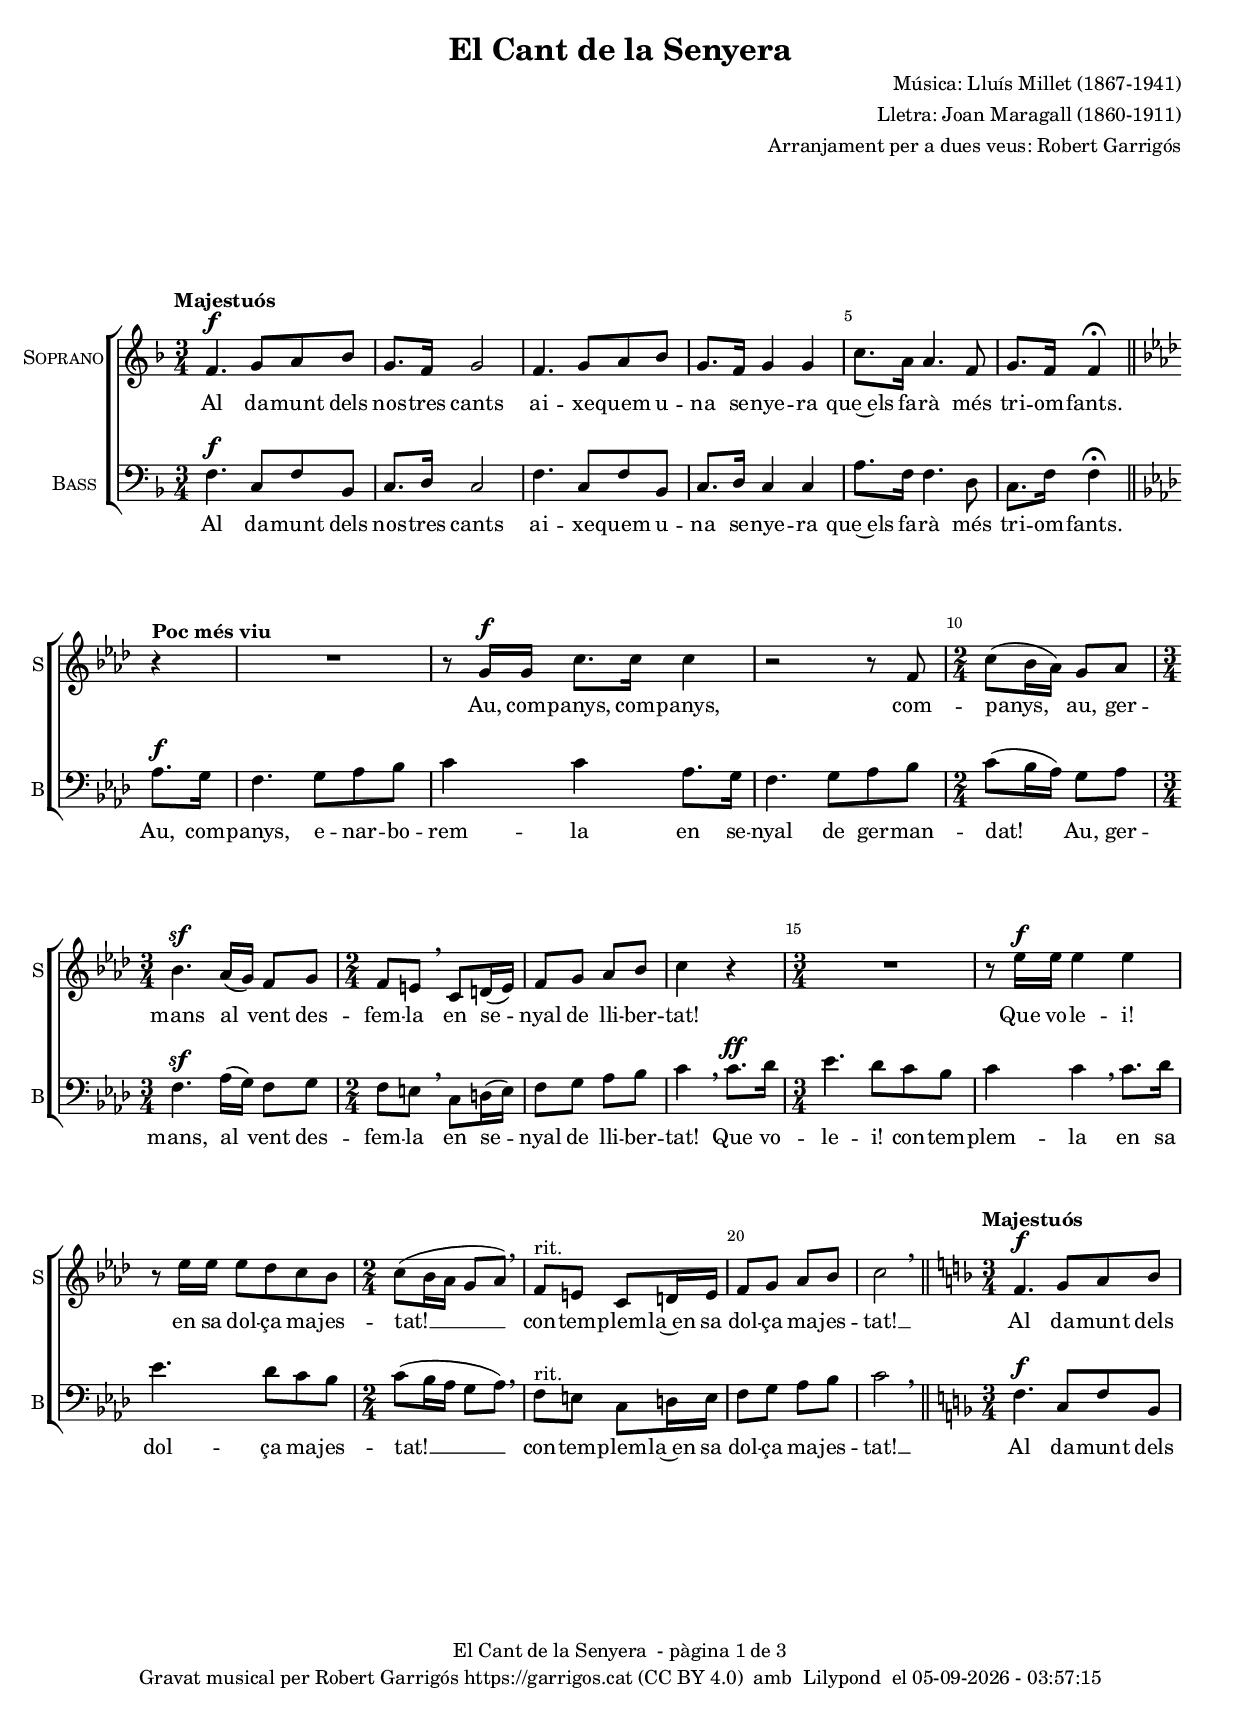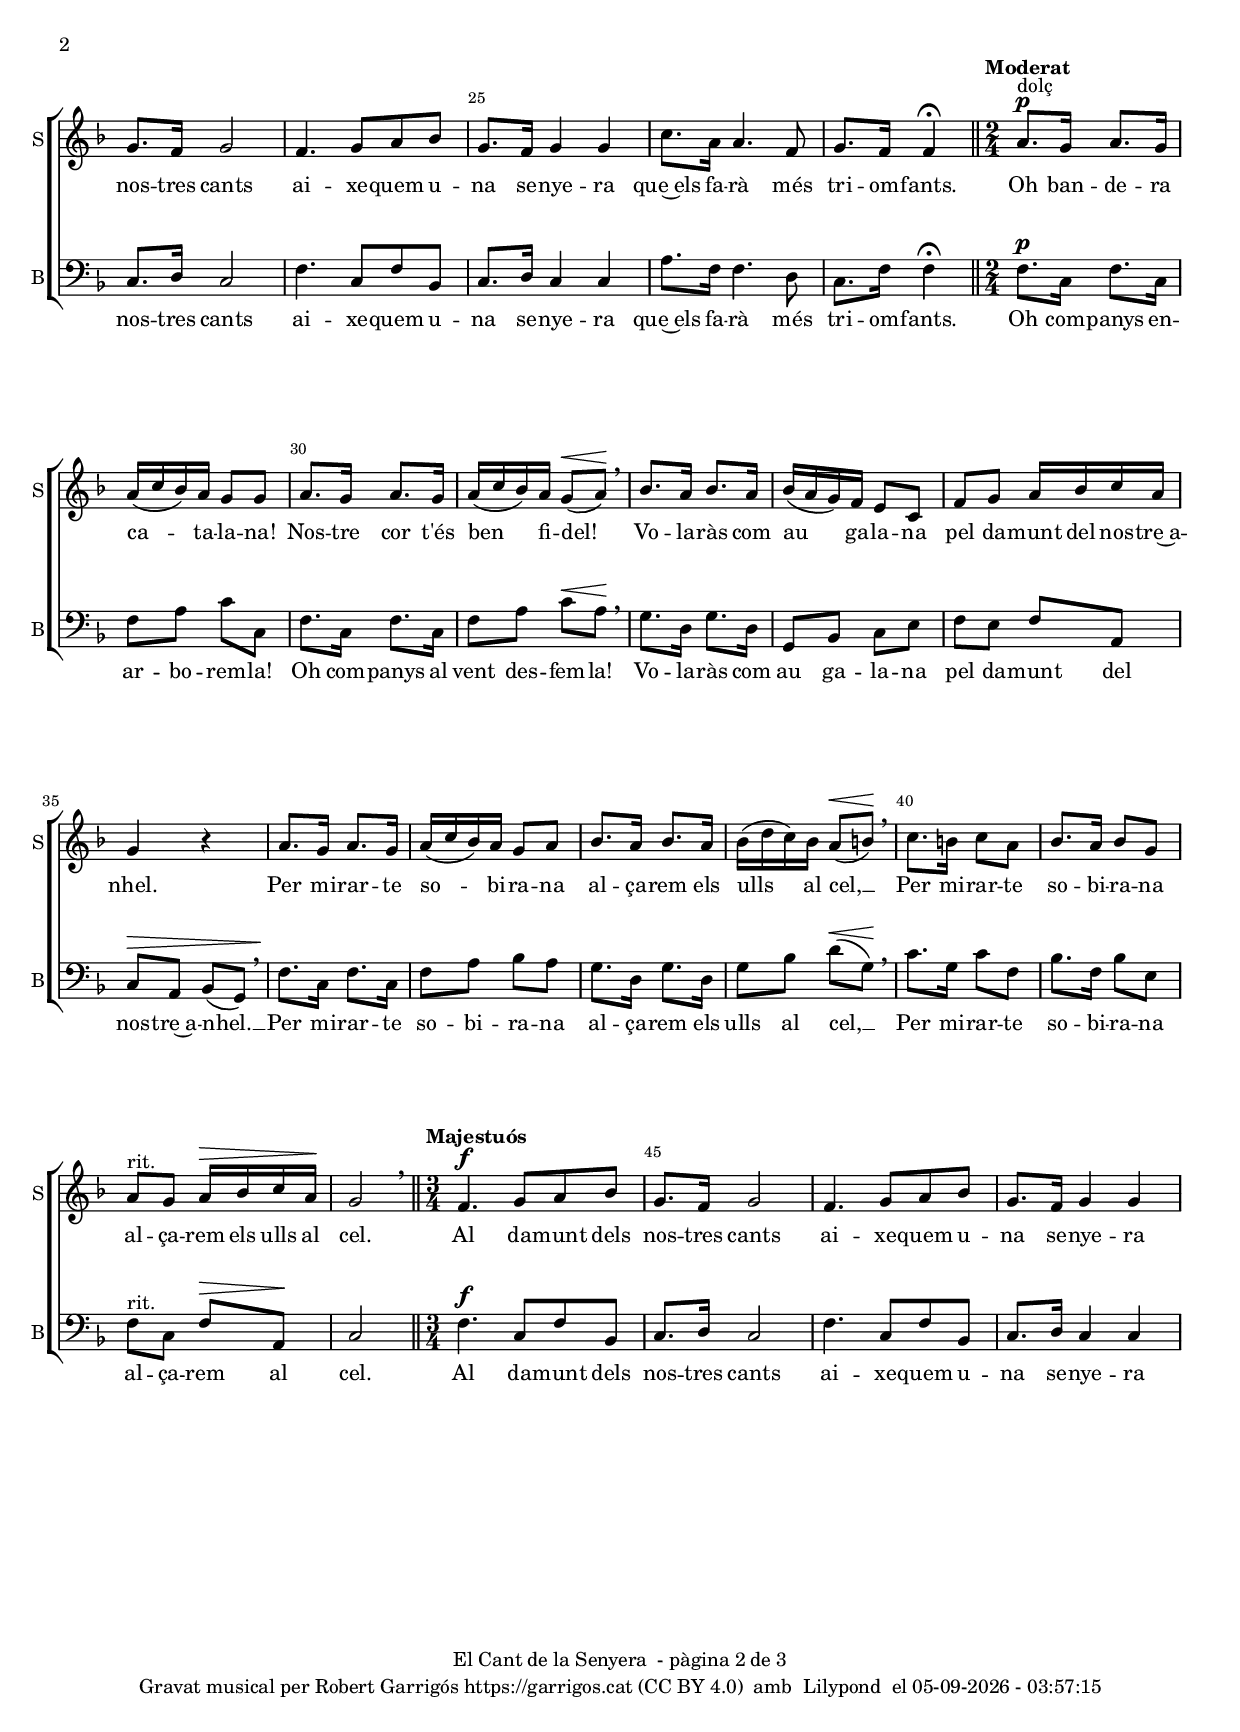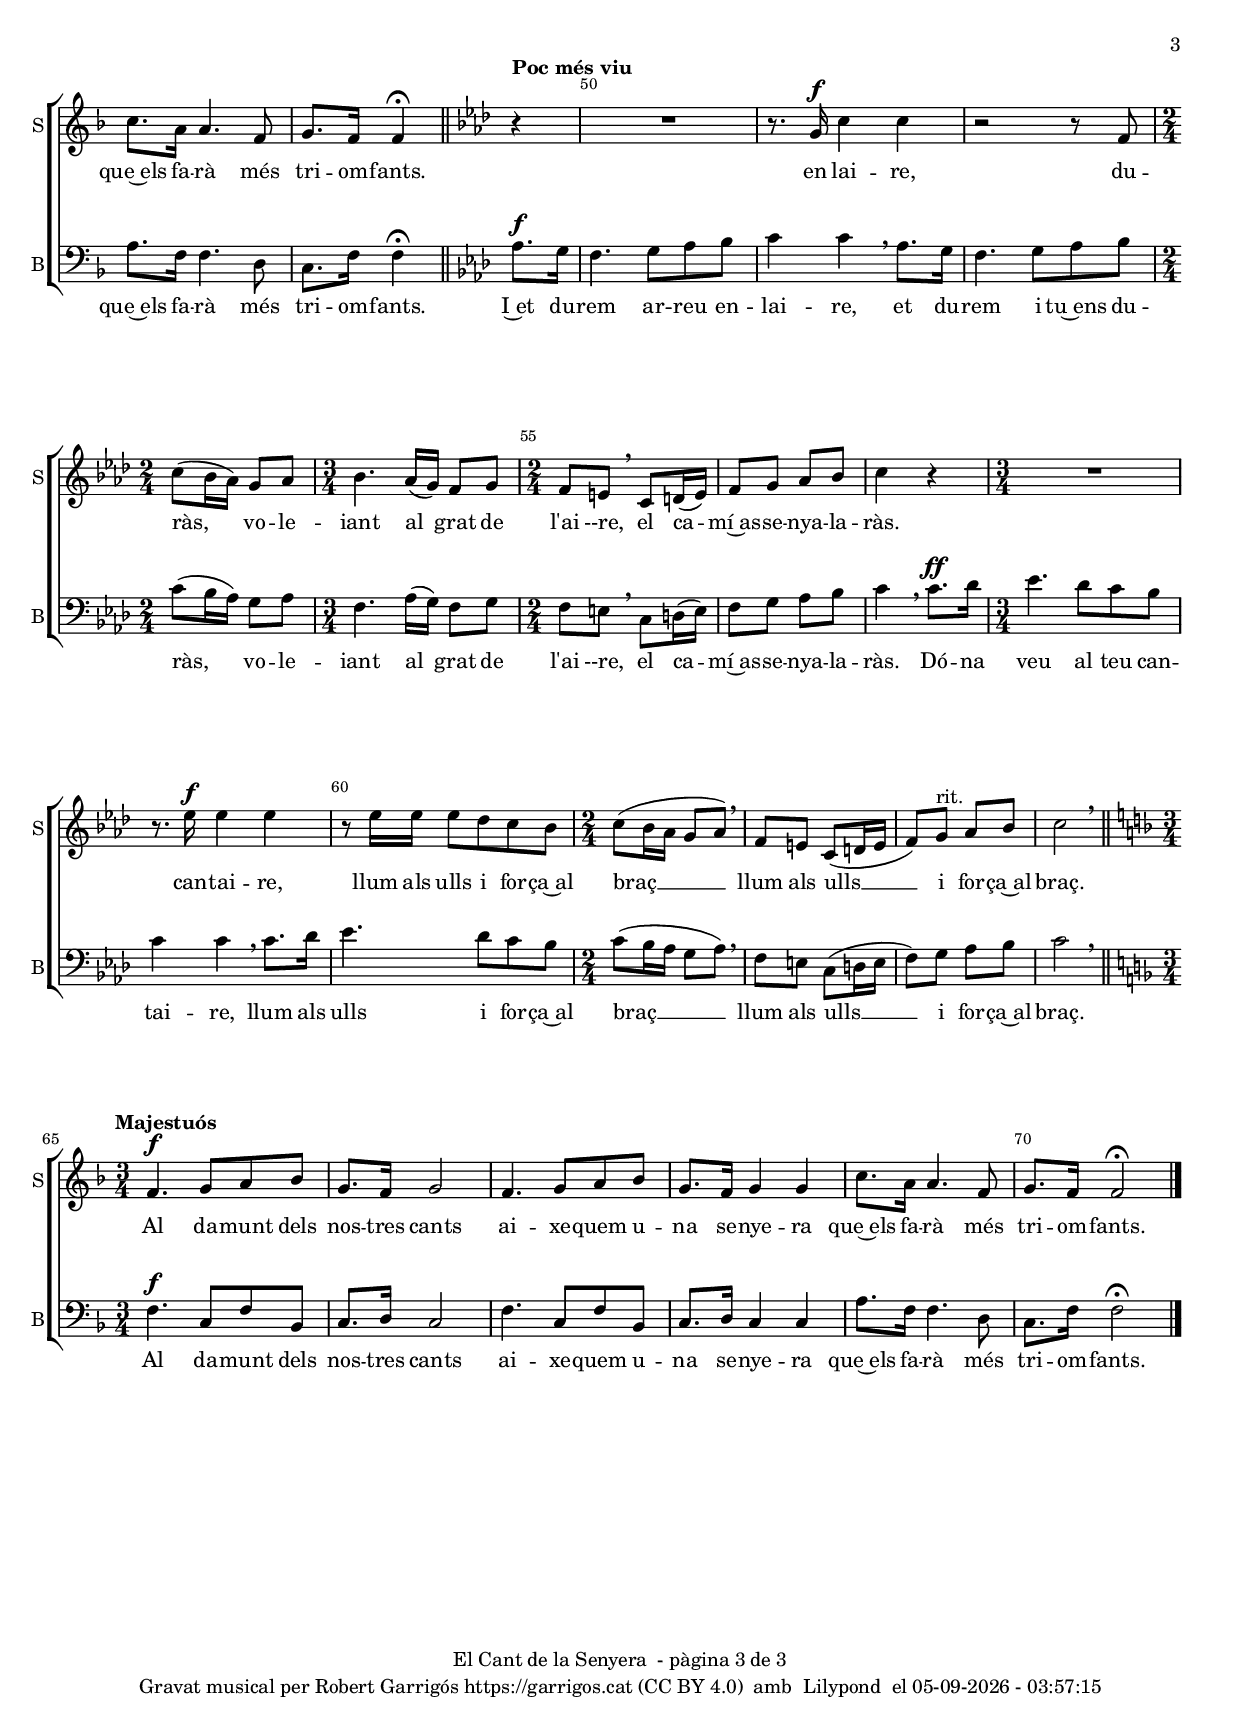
\version "2.24.3"
\language "english"

#(set-global-staff-size 17)
data = #(strftime "%d-%m-%Y - %H:%M:%S" (localtime (current-time)))

\paper {
  set-paper-size = "a4"
  top-margin = 10
  indent = 10
  max-systems-per-page = 4
  system-system-spacing.basic-distance = 8
  system-system-spacing.score-markup-spacing = 10
  % system-system-spacing.minium-distance = 8
  % system-system-spacing.padding = 2
  system-system-spacing.stretchability = 12
  % annotate-spacing = ##t
  % print-all-headers = ##t
  % print-first-page-number = ##t
  oddFooterMarkup = \markup {
    \center-column {
      \line { \fromproperty #'header:title " - pàgina" \fromproperty #'page:page-number-string "de" \concat {\page-ref #'lastPage "0" "?"} }
      \fill-line { \fromproperty #'header:copyright }
    }
  }
  evenFooterMarkup = \markup {
     \center-column {
      \line { \fromproperty #'header:title " - pàgina" \fromproperty #'page:page-number-string "de" \concat {\page-ref #'lastPage "0" "?"} }
      \fill-line { \fromproperty #'header:copyright }
    }
  }
}

\header {
  title = "El Cant de la Senyera"
  % subtitle = "Lorem ipsum"
  composer = \markup {
    \right-column {
    \line {"Música: Lluís Millet (1867-1941)"}
    \line {"Lletra: Joan Maragall (1860-1911)"}
    \line {"Arranjament per a dues veus: Robert Garrigós"}
    }

  }
  % opus = "(lorem-ipsum)"
  % piece = "Lorem ipsum"
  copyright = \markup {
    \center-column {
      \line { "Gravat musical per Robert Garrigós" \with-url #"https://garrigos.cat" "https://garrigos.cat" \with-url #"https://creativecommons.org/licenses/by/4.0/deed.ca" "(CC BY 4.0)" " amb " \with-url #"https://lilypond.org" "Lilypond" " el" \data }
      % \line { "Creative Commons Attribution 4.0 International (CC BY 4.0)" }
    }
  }
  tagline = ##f
}

global = {
  % \overrideTimeSignatureSettings
  % 4/4        % timeSignatureFraction
  % 1/4        % baseMomentFraction
  % 2,2        % beatStructure
  % #'()       % beamExceptions
  \key f \major
  \time 3/4
  \override Score.BarNumber.break-visibility = #end-of-line-invisible
  % \set Score.currentBarNumber = #3
  \set Score.barNumberVisibility = #(every-nth-bar-number-visible 5)
  \set Score.tempoHideNote = ##t
  \set Score.printKeyCancellation = ##t
}

majestuos  = {
  \tempo "Majestuós"
  \tempo 4 = 60
}

mesviu = {
  \tempo "Poc més viu"
  \tempo 4 = 96
}

moderat = {
  \tempo "Moderat"
  \tempo 4 = 62
}

SopranoMusic = \relative c' {
  \global
  \majestuos
  f4.\f g8 a bf |
  g8. f16 g2 |
  f4. g8 a bf |
  g8.  f16 g4 g |
%5
  c8. a16 a4. f8 |
  g8. f16 f4\fermata \bar "||" \key f \minor r4 \bar "|"
  R2. |
  r8 g16\f g c8. c16 c4 |
  r2 r8 f,8|
%10
  \time 2/4
  c'8 (bf16 af) g8 af |
  \time 3/4
  bf4.\sf af16 (g) f8 g |
  \time 2/4
  f8 e \breathe c8 d16 (e) |
  f8 g af bf |
  c4 r4 |
%15
  \time 3/4 R2. |
  r8 ef16\f ef ef4 ef4 |
  r8 ef16 ef ef8 df c bf |
  \time 2/4
  c8 (bf16 af g8 af)\breathe |
  f8^"rit."
  \tempo 4 = 95 e
  \tempo 4 = 94 c8
  \tempo 4 = 93 d16
  \tempo 4 = 92 e |
%20
  \tempo 4 = 90 f8
  \tempo 4 = 88 g
  \tempo 4 = 82 af
  \tempo 4 = 78 bf |
  \tempo 4 = 65 c2 \breathe \bar "||"

  \key f \major
  \time 3/4 \majestuos
  f,4.\f g8 a bf |
  g8. f16 g2 |
  f4. g8 a bf |
%25
  g8.  f16 g4 g |
  c8. a16 a4. f8 |
  g8. f16 f4\fermata \bar "||"
  \time 2/4 \moderat ^\markup dolç
  a8.\p g16 a8. g16 |
  a16 (c bf) a g8 g |
%30
  a8. g16 a8. g16 |
  a16 (c bf) a g8\< (a)\! \breathe |
  bf8. a16 bf8. a16 |
  bf16 (a g) f e8 c8 |
  f g a16 bf c a |
%35
  g4 r4 |
  a8. g16 a8. g16 |
  a16 (c bf) a g8 a |
  bf8. a16 bf8. a16 |
  bf16 (d c) bf a8\< (b)\! \breathe |
%40
  c8. b16 c8 a |
  bf8. a16 bf8 g |
  a^"rit." g a16\> bf c a\! |
  g2 \breathe \bar "||"
  \time 3/4 \majestuos
  f4.\f g8 a bf |
  g8. f16 g2 |
  f4. g8 a bf |
  g8.  f16 g4 g |
  c8. a16 a4. f8 |
  g8. f16 f4\fermata \bar "||" \key f \minor r4 \bar "|"
  R2. |
  r8. g16\f c4 c4 |
  r2 r8 f,8|

  \time 2/4
  c'8 (bf16 af) g8 af |
  \time 3/4
  bf4. af16 (g) f8 g |
  \time 2/4
  f8 e \breathe c8 d16 (e) |
  f8 g af bf |
  c4 r4 |

  \time 3/4 R2. |
  r8. ef16\f ef4 ef4 |
  r8 ef16 ef ef8 df c bf |
  \time 2/4
  c8 (bf16 af g8 af) | \breathe
  f8 e c8 (d16 e |

  f8) \tempo 4 = 88 g^"rit." \tempo 4 = 80 af \tempo 4 = 70 bf \tempo 4 = 50|
  c2 \breathe \bar "||"
  \key f \major
  \time 3/4 \majestuos
  f,4.\f g8 a bf |
  g8. f16 g2 |
  f4. g8 a bf |

  g8.  f16 g4 g |
  c8. a16 a4. f8 |
  g8. f16 f2\fermata \bar "|."
  \label #'lastPage
}
SopranoLyrics = \lyricmode {
  Al da -- munt dels nos -- tres cants
  ai -- xe -- quem u -- na se -- nye -- ra
  que~els fa -- rà més tri -- om -- fants.
  Au, com -- panys, com -- panys,
  com -- panys, au, ger -- mans al vent des -- fem -- la
  en se -- nyal de lli -- ber -- tat!
  Que vo -- le -- i!
  en sa dol -- ça ma -- jes -- tat! __
  con -- tem -- plem -- la~en sa dol -- ça ma -- jes -- tat! __
  Al da -- munt dels nos -- tres cants
  ai -- xe -- quem u -- na se -- nye -- ra
  que~els fa -- rà més tri -- om -- fants.
  Oh ban -- de -- ra ca -- ta -- la -- na!
  Nos -- tre cor t'és ben fi -- del!
  Vo -- la -- ràs com au ga -- la -- na
  pel da -- munt del nos -- tre~a -- nhel.
  Per mi -- rar -- te so -- bi -- ra -- na
  al -- ça -- rem els ulls al cel, __
  Per mi -- rar -- te so -- bi -- ra -- na
  al -- ça -- rem els ulls al cel.
  Al da -- munt dels nos -- tres cants
  ai -- xe -- quem u -- na se -- nye -- ra
  que~els fa -- rà més tri -- om -- fants.
  en  lai -- re, du -- ràs,
  vo -- le -- iant al grat de l'ai --re,
  el ca -- mí~as -- se -- nya -- la -- ràs.
  can -- tai -- re,
  llum als ulls i for -- ça~al braç __
  llum als ulls __ i for -- ça~al braç.
  Al da -- munt dels nos -- tres cants
  ai -- xe -- quem u -- na se -- nye -- ra
  que~els fa -- rà més tri -- om -- fants.
}
% AltoMusic = \relative { d'4\f d d d }
% AltoLyrics = \lyricmode { Al -- to ly -- rics }
% TenorMusic = \relative { a4\p a a a }
% TenorLyrics = \lyricmode { Te -- nor ly -- rics }
BassMusic = \relative {
  \global
  f4.\f c8 f bf, |
  c8. d16 c2 |
  f4. c8 f bf, |
  c8. d16 c4 c |
%5
  a'8. f16 f4. d8 |
  c8. f16 f4\fermata \bar "||"
  \key f \minor
  \mesviu
  af8.\f g16 \bar "|"
  f4. g8 af bf |
  c4 c4 af8. g16 |
  f4. g8 af bf |
%10
  \time 2/4
  c8 (bf16 af) g8 af |
  \time 3/4
  f4.\sf af16 (g) f8 g |
  \time 2/4
  f8 e \breathe c8 d16 (e) |
  f8 g af bf |
  c4 \breathe c8.\ff df16 |
%15
  \time 3/4
  ef4. df8 c bf |
  c4 c \breathe c8. df16 |
  ef4. df8 c bf |
  \time 2/4
  c8 (bf16 af g8 af)\breathe |
  f8^"rit." e c8 d16 e |
%20
  f8 g af bf |
  c2 \breathe \bar "||"
  \key f \major
  \time 3/4
  f,4.\f c8 f bf, |
  c8. d16 c2 |
  f4. c8 f bf, |
%25
  c8. d16 c4 c |
  a'8. f16 f4. d8 |
  c8. f16 f4\fermata \bar "||"
  \time 2/4
  f8.\p c16 f8. c16 |
  f8 a c c, |
%30
  f8. c16 f8. c16 |
  f8 a c\< a\! \breathe |
  g8. d16 g8. d16 |
  g,8 bf c e |
  f e f a, |
%35
  c \> \tempo 4 = 60  a \tempo 4 = 58 bf (\tempo 4 = 56 g) \tempo 4 = 48 \! \breathe | \tempo 4 = 62
  f'8. c16 f8. c16 |
  f8 a bf a |
  g8. d16 g8. d16 |
  g8 bf d\< (g,)\! \breathe |
%40
  c8. g16 c8 f, |
  bf8. f16 bf8 e, |
  f^"rit." \tempo 4 =60 c \tempo 4 = 56 f\> \tempo 4 = 50 a,\! \tempo 4 = 46 |
  c2 |
  \time 3/4
  f4.\f c8 f bf, |
  c8. d16 c2 |
  f4. c8 f bf, |
  c8. d16 c4 c |
  a'8. f16 f4. d8 |
  c8. f16 f4\fermata \bar "||" \key f \minor \mesviu af8.\f g16 \bar "|"
  f4. g8 af bf |
  c4 c4\breathe af8. g16 |
  f4. g8 af bf |

  \time 2/4
  c8 (bf16 af) g8 af |
  \time 3/4
  f4. af16 (g) f8 g |
  \time 2/4
  f8 e \breathe c8 d16 (e) |
  f8 g af bf |
  c4 \breathe c8.\ff df16 |

  \time 3/4
  ef4. df8 c bf |
  c4 c \breathe c8. df16 |
  ef4. df8 c bf |
  \time 2/4
  c8 (bf16 af g8 af) | \breathe
  f8 e c8 (d16 e |

  f8) g af bf |
  c2 \breathe \bar "||"
  \time 3/4
  \key f \major
  f,4.\f c8 f bf, |
  c8. d16 c2 |
  f4. c8 f bf, |
  c8. d16 c4 c |

  a'8. f16 f4. d8 |
  c8. f16 f2\fermata \bar "|."
}
BassLyrics = \lyricmode {
  Al da -- munt dels nos -- tres cants
  ai -- xe -- quem u -- na se -- nye -- ra
  que~els fa -- rà més tri -- om -- fants.
  Au, com -- panys, e -- nar -- bo -- rem -- la
  en se -- nyal de ger -- man -- dat!
  Au, ger -- mans, al vent des -- fem -- la
  en se -- nyal de lli -- ber -- tat!
  Que vo -- le -- i! con -- tem -- plem -- la
  en sa dol -- ça ma -- jes -- tat! __
  con -- tem -- plem -- la~en sa dol -- ça ma -- jes -- tat! __
  Al da -- munt dels nos -- tres cants
  ai -- xe -- quem u -- na se -- nye -- ra
  que~els fa -- rà més tri -- om -- fants.
  Oh com -- panys en -- ar -- bo -- rem -- la!
  Oh com -- panys al vent des -- fem -- la!
  Vo -- la -- ràs com au ga -- la -- na
  pel da -- munt del nos -- tre~a -- nhel. __
  Per mi -- rar -- te so -- bi -- ra -- na
  al -- ça -- rem els ulls al cel, __
  Per mi -- rar -- te so -- bi -- ra -- na
  al -- ça -- rem al cel.
  Al da -- munt dels nos -- tres cants
  ai -- xe -- quem u -- na se -- nye -- ra
  que~els fa -- rà més tri -- om -- fants.
  I~et du -- rem ar -- reu en -- lai -- re,
  et du -- rem i tu~ens du -- ràs,
  vo -- le -- iant al grat de l'ai --re,
  el ca -- mí~as -- se -- nya -- la -- ràs.
  Dó -- na veu al teu can -- tai -- re,
  llum als ulls i for -- ça~al braç __
  llum als ulls __ i for -- ça~al braç.
  Al da -- munt dels nos -- tres cants
  ai -- xe -- quem u -- na se -- nye -- ra
  que~els fa -- rà més tri -- om -- fants.

 }
% PianoRHMusic = \relative { c' e g c }
% PianoDynamics = { s2\mp s4 s4 }
% PianoLHMusic = \relative { c e g c }

% TwoVoicesPerStaff = ##t

Layout = \layout {
  \context {
    \Score
    \override BarNumber.padding = #2

  }
}


\include "satb.ly"
